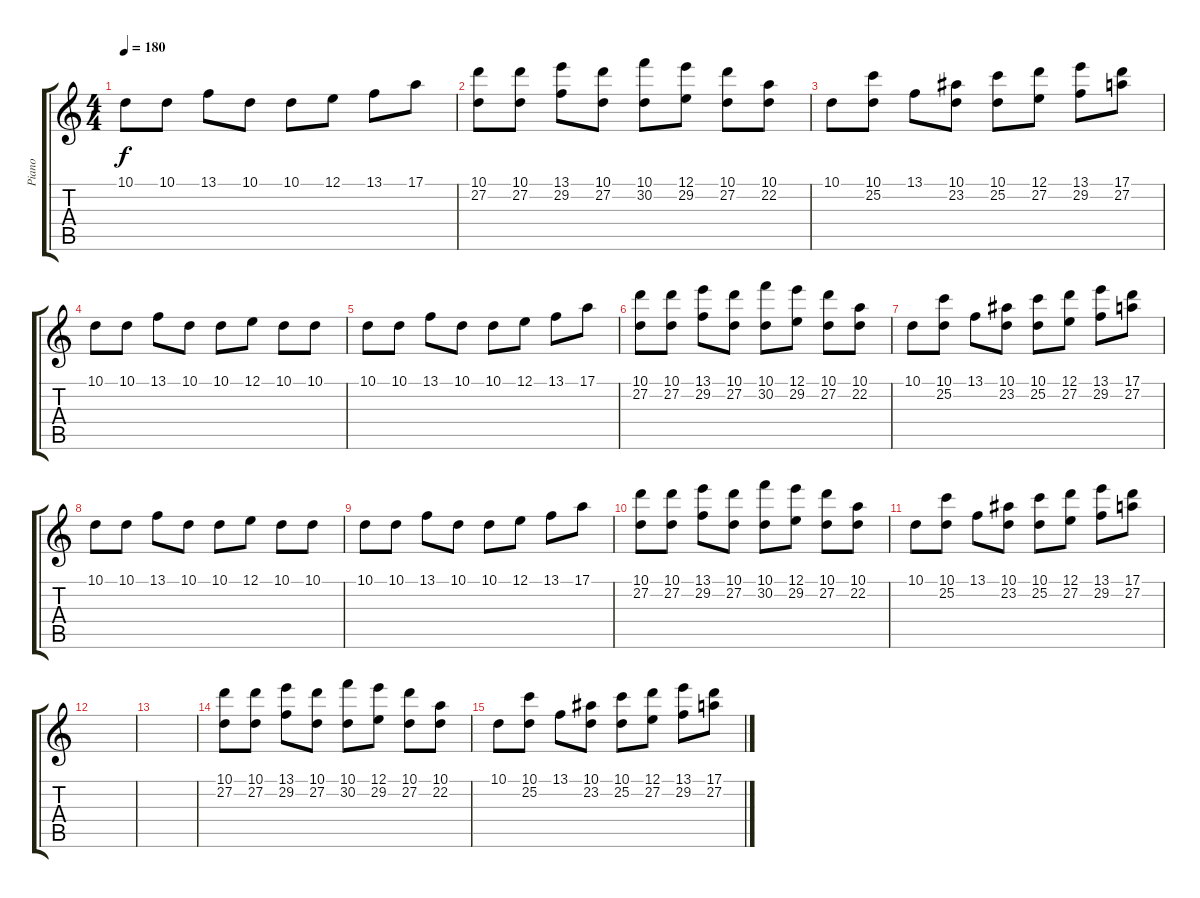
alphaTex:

\track ("Piano" "Piano") {instrument acousticgrandpiano}
\staff {score tabs}
\tuning (E4 B3 G3 D3 A2 E2) {hide}
\ts (4 4)
\tempo 180
\clef g2
\ks c
10.1.8{dy f} 10.1.8 13.1.8 10.1.8 10.1.8 12.1.8 13.1.8 17.1.8 |
(10.1 27.2).8 (10.1 27.2).8 (13.1 29.2).8 (10.1 27.2).8 (10.1 30.2).8 (12.1 29.2).8 (10.1 27.2).8 (10.1 22.2).8 |
10.1.8 (10.1 25.2).8 13.1.8 (10.1 23.2).8 (10.1 25.2).8 (12.1 27.2).8 (13.1 29.2).8 (17.1 27.2).8 |
10.1.8 10.1.8 13.1.8 10.1.8 10.1.8 12.1.8 10.1.8 10.1.8 |
10.1.8 10.1.8 13.1.8 10.1.8 10.1.8 12.1.8 13.1.8 17.1.8 |
(10.1 27.2).8 (10.1 27.2).8 (13.1 29.2).8 (10.1 27.2).8 (10.1 30.2).8 (12.1 29.2).8 (10.1 27.2).8 (10.1 22.2).8 |
10.1.8 (10.1 25.2).8 13.1.8 (10.1 23.2).8 (10.1 25.2).8 (12.1 27.2).8 (13.1 29.2).8 (17.1 27.2).8 |
10.1.8 10.1.8 13.1.8 10.1.8 10.1.8 12.1.8 10.1.8 10.1.8 |
10.1.8 10.1.8 13.1.8 10.1.8 10.1.8 12.1.8 13.1.8 17.1.8 |
(10.1 27.2).8 (10.1 27.2).8 (13.1 29.2).8 (10.1 27.2).8 (10.1 30.2).8 (12.1 29.2).8 (10.1 27.2).8 (10.1 22.2).8 |
10.1.8 (10.1 25.2).8 13.1.8 (10.1 23.2).8 (10.1 25.2).8 (12.1 27.2).8 (13.1 29.2).8 (17.1 27.2).8 |
|
|
(10.1 27.2).8 (10.1 27.2).8 (13.1 29.2).8 (10.1 27.2).8 (10.1 30.2).8 (12.1 29.2).8 (10.1 27.2).8 (10.1 22.2).8 |
10.1.8 (10.1 25.2).8 13.1.8 (10.1 23.2).8 (10.1 25.2).8 (12.1 27.2).8 (13.1 29.2).8 (17.1 27.2).8
